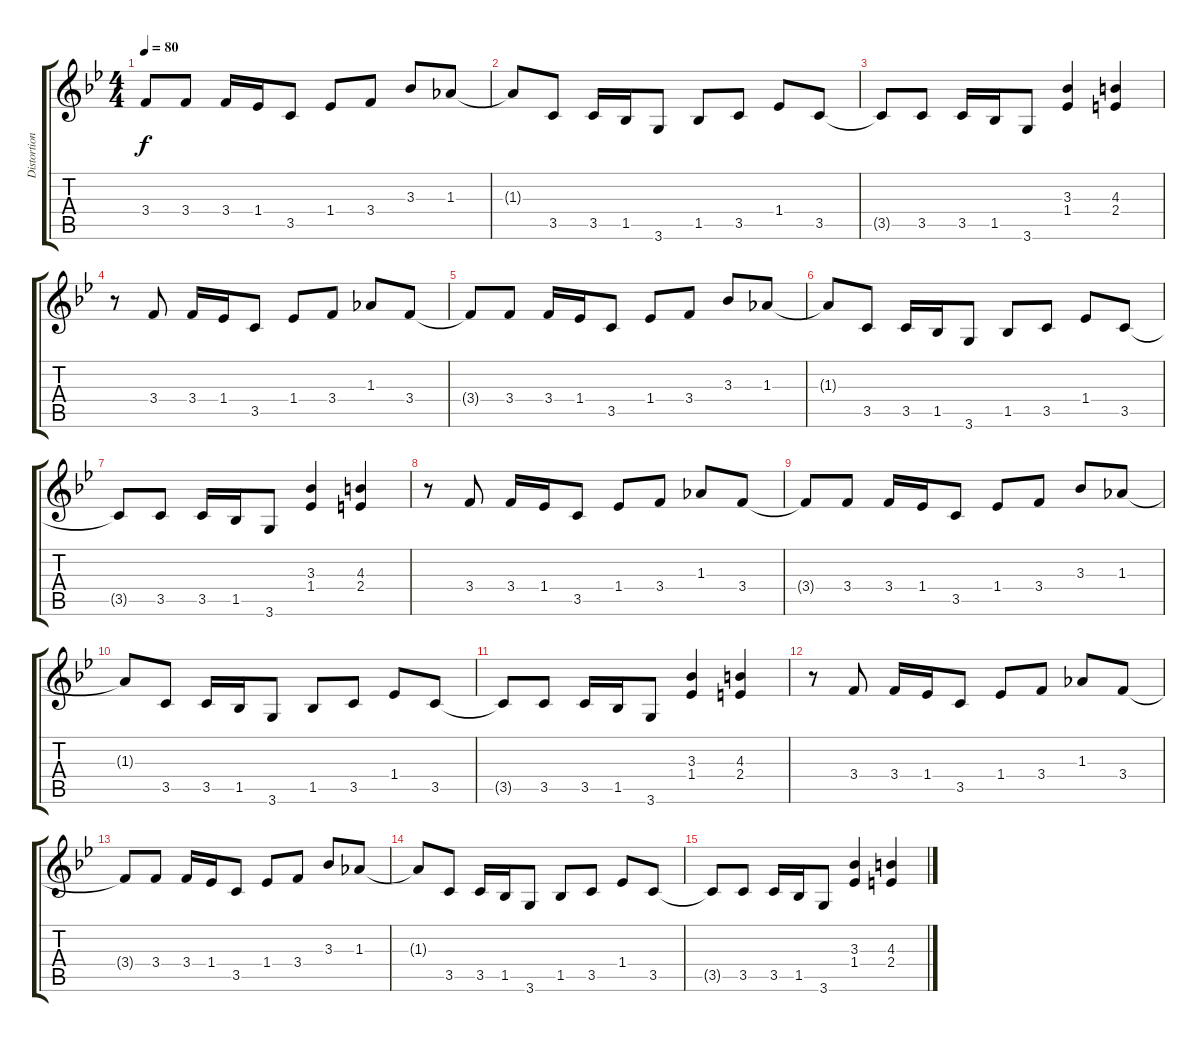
\track ("Distortion" "Distortion") {instrument distortionguitar}
\staff {score tabs}
\tuning (E4 B3 G3 D3 A2 E2) {hide}
\ts (4 4)
\tempo 80
\clef g2
\ks bb
3.4{t}.8{dy f} 3.4.8 3.4.16 1.4.16 3.5.8 1.4.8 3.4.8 3.3.8 1.3.8 |
1.3{t}.8 3.5.8 3.5.16 1.5.16 3.6.8 1.5.8 3.5.8 1.4.8 3.5.8 |
3.5{t}.8 3.5.8 3.5.16 1.5.16 3.6.8 (3.3 1.4).4 (4.3 2.4).4 |
r.8 3.4.8 3.4.16 1.4.16 3.5.8 1.4.8 3.4.8 1.3.8 3.4.8 |
3.4{t}.8 3.4.8 3.4.16 1.4.16 3.5.8 1.4.8 3.4.8 3.3.8 1.3.8 |
1.3{t}.8 3.5.8 3.5.16 1.5.16 3.6.8 1.5.8 3.5.8 1.4.8 3.5.8 |
3.5{t}.8 3.5.8 3.5.16 1.5.16 3.6.8 (3.3 1.4).4 (4.3 2.4).4 |
r.8 3.4.8 3.4.16 1.4.16 3.5.8 1.4.8 3.4.8 1.3.8 3.4.8 |
3.4{t}.8 3.4.8 3.4.16 1.4.16 3.5.8 1.4.8 3.4.8 3.3.8 1.3.8 |
1.3{t}.8 3.5.8 3.5.16 1.5.16 3.6.8 1.5.8 3.5.8 1.4.8 3.5.8 |
3.5{t}.8 3.5.8 3.5.16 1.5.16 3.6.8 (3.3 1.4).4 (4.3 2.4).4 |
r.8 3.4.8 3.4.16 1.4.16 3.5.8 1.4.8 3.4.8 1.3.8 3.4.8 |
3.4{t}.8 3.4.8 3.4.16 1.4.16 3.5.8 1.4.8 3.4.8 3.3.8 1.3.8 |
1.3{t}.8 3.5.8 3.5.16 1.5.16 3.6.8 1.5.8 3.5.8 1.4.8 3.5.8 |
3.5{t}.8 3.5.8 3.5.16 1.5.16 3.6.8 (3.3 1.4).4 (4.3 2.4).4
